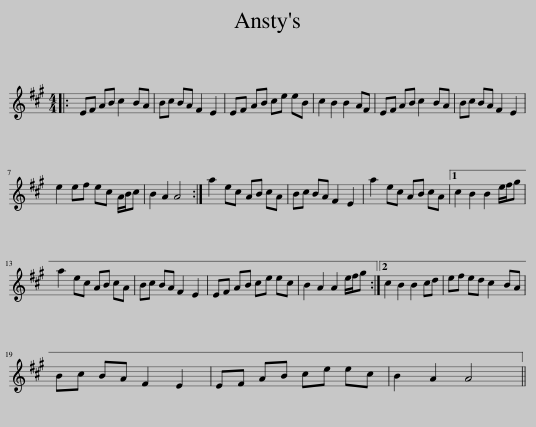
X:1
L:1/8
M:4/4
I:linebreak $
K:A
V:1 treble
V:1
|: EF AB c2 BA | Bc BA F2 E2 | EF AB ce eB | c2 B2 B2 AF | EF AB c2 BA | %5
 Bc BA F2 E2 |$ e2 ef ec A/B/c | B2 A2 A4 :| a2 ec AB cA | Bc BA F2 E2 | %10
 a2 ec AB cA |1 c2 B2 B2 e/f/g |$ a2 ec AB cA | Bc BA F2 E2 | EF AB ce ec | %15
 B2 A2 A2 e/f/g :|2 c2 B2 B2 cd | ef ed c2 BA |$ Bc BA F2 E2 | EF AB ce ec | %20
 B2 A2 A4 || %21
